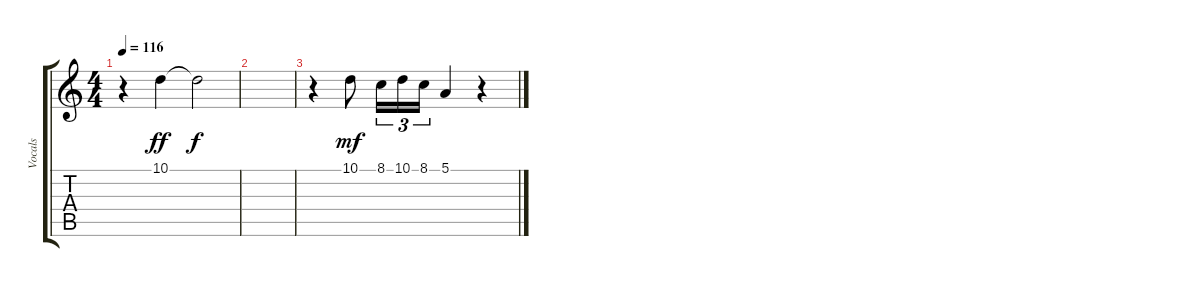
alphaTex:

\track ("Vocals" "Vocals") {instrument tenorsax}
\staff {score tabs}
\tuning (E4 B3 G3 D3 A2 E2) {hide}
\ts (4 4)
\tempo 116
\clef g2
\ks aminor
r.4{dy ff} 10.1.4 10.1{t}.2{dy f volume 0} |
|
r.4 10.1.8{dy mf} 8.1.16{tu (3 2)} 10.1.16{tu (3 2)} 8.1.16{tu (3 2)} 5.1.4 r.4
